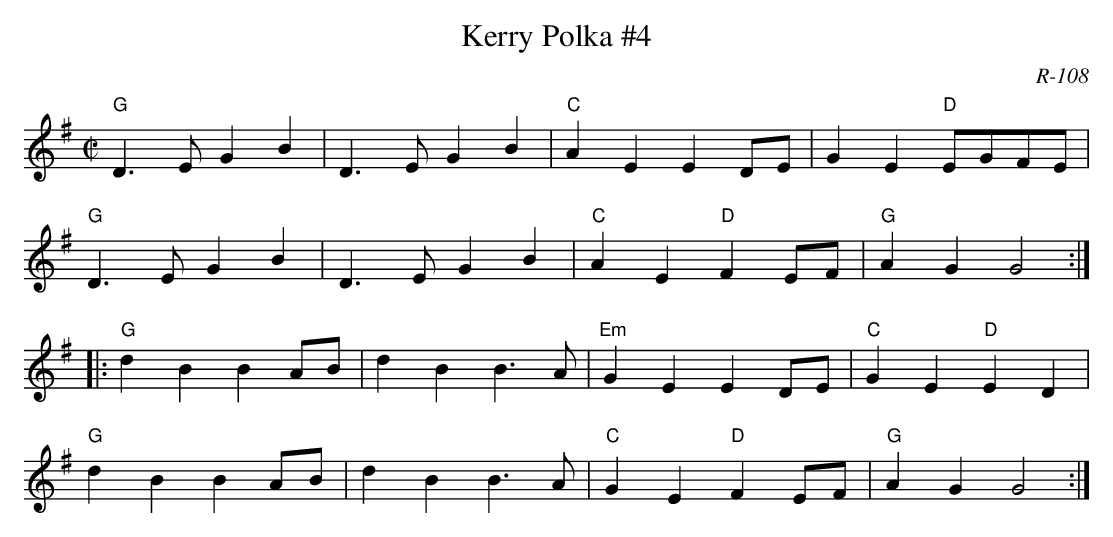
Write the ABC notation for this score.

X:1
T: Kerry Polka #4
C: R-108
M: C|
K: G
"G"D3E G2B2| D3E G2B2| "C"A2E2 E2DE| G2E2 "D"EGFE|
"G"D3E G2B2| D3E G2B2| "C"A2E2 "D"F2EF| "G"A2G2 G4 :|
|:\
"G"d2B2 B2AB| d2B2 B3A| "Em"G2E2 E2DE| "C"G2E2 "D"E2D2|
"G"d2B2 B2AB| d2B2 B3A| "C"G2E2 "D"F2EF| "G"A2G2 G4 :|
